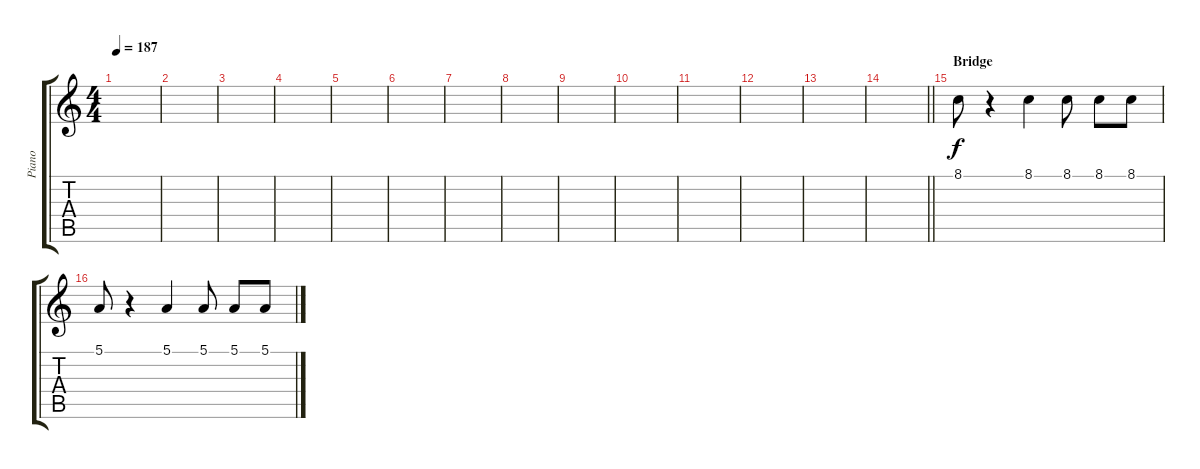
\track ("Piano" "Piano") {instrument acousticgrandpiano}
\staff {score tabs}
\tuning (E4 B3 G3 D3 A2 E2) {hide}
\ts (4 4)
\tempo 187
\clef g2
\ks c
|
|
|
|
|
|
|
|
|
|
|
|
|
\barLineRight lightlight
|
\section ("" "Bridge")
8.1.8 r.4 8.1.4 8.1.8 8.1.8 8.1.8 |
5.1.8 r.4 5.1.4 5.1.8 5.1.8 5.1.8
